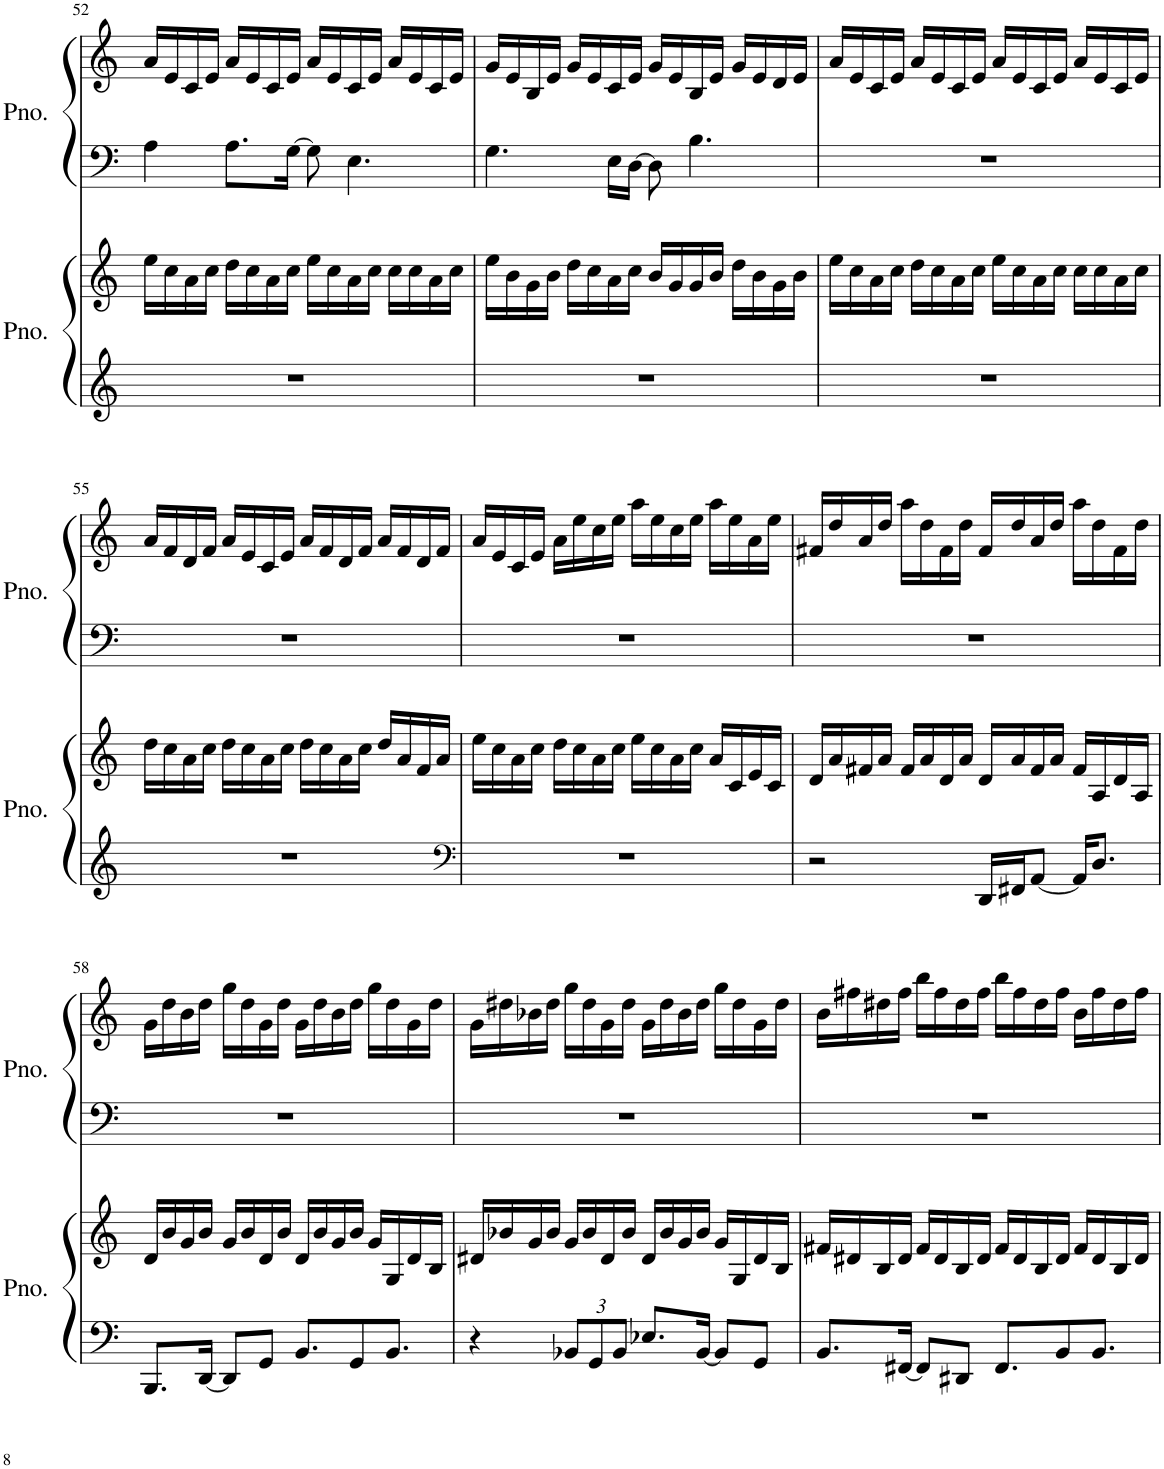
**kern	**kern	**kern	**kern
*part2	*part2	*part1	*part1
*staff4	*staff3	*staff2	*staff1
*I"Piano	*	*I"Piano	*
*I'Pno.	*	*I'Pno.	*
!!LO:PB:g=z
*clefG2	*clefG2	*clefF4	*clefG2
*k[]	*k[]	*k[]	*k[]
*M4/4	*M4/4	*M4/4	*M4/4
=52	=52	=52	=52
1r	16ee\LL	4A\	16a/LL
.	16cc\	.	16e/
.	16a\	.	16c/
.	16cc\JJ	.	16e/JJ
.	16dd\LL	8.A\L	16a/LL
.	16cc\	.	16e/
.	16a\	.	16c/
.	16cc\JJ	[16G\Jk	16e/JJ
.	16ee\LL	8G\]	16a/LL
.	16cc\	.	16e/
.	16a\	4.E\	16c/
.	16cc\JJ	.	16e/JJ
.	16cc\LL	.	16a/LL
.	16cc\	.	16e/
.	16a\	.	16c/
.	16cc\JJ	.	16e/JJ
=53	=53	=53	=53
1r	16ee\LL	4.G\	16g/LL
.	16b\	.	16e/
.	16g\	.	16B/
.	16b\JJ	.	16e/JJ
.	16dd\LL	.	16g/LL
.	16cc\	.	16e/
.	16a\	16E\LL	16c/
.	16cc\JJ	[16D\JJ	16e/JJ
.	16b/LL	8D\]	16g/LL
.	16g/	.	16e/
.	16g/	4.B\	16B/
.	16b/JJ	.	16e/JJ
.	16dd\LL	.	16g/LL
.	16b\	.	16e/
.	16g\	.	16d/
.	16b\JJ	.	16e/JJ
=54	=54	=54	=54
1r	16ee\LL	1r	16a/LL
.	16cc\	.	16e/
.	16a\	.	16c/
.	16cc\JJ	.	16e/JJ
.	16dd\LL	.	16a/LL
.	16cc\	.	16e/
.	16a\	.	16c/
.	16cc\JJ	.	16e/JJ
.	16ee\LL	.	16a/LL
.	16cc\	.	16e/
.	16a\	.	16c/
.	16cc\JJ	.	16e/JJ
.	16cc\LL	.	16a/LL
.	16cc\	.	16e/
.	16a\	.	16c/
.	16cc\JJ	.	16e/JJ
!!LO:LB:g=z
=55	=55	=55	=55
1r	16dd\LL	1r	16a/LL
.	16cc\	.	16f/
.	16a\	.	16d/
.	16cc\JJ	.	16f/JJ
.	16dd\LL	.	16a/LL
.	16cc\	.	16e/
.	16a\	.	16c/
.	16cc\JJ	.	16e/JJ
.	16dd\LL	.	16a/LL
.	16cc\	.	16f/
.	16a\	.	16d/
.	16cc\JJ	.	16f/JJ
.	16dd/LL	.	16a/LL
.	16a/	.	16f/
.	16f/	.	16d/
.	16a/JJ	.	16f/JJ
=56	=56	=56	=56
*clefF4	*	*	*
1r	16ee\LL	1r	16a/LL
.	16cc\	.	16e/
.	16a\	.	16c/
.	16cc\JJ	.	16e/JJ
.	16dd\LL	.	16a\LL
.	16cc\	.	16ee\
.	16a\	.	16cc\
.	16cc\JJ	.	16ee\JJ
.	16ee\LL	.	16aa\LL
.	16cc\	.	16ee\
.	16a\	.	16cc\
.	16cc\JJ	.	16ee\JJ
.	16a/LL	.	16aa\LL
.	16c/	.	16ee\
.	16e/	.	16a\
.	16c/JJ	.	16ee\JJ
=57	=57	=57	=57
2r	16d/LL	1r	16f#X/LL
.	16a/	.	16dd/
.	16f#X/	.	16a/
.	16a/JJ	.	16dd/JJ
.	16f#/LL	.	16aa\LL
.	16a/	.	16dd\
.	16d/	.	16f#\
.	16a/JJ	.	16dd\JJ
16DD/LL	16d/LL	.	16f#/LL
16FF#X/J	16a/	.	16dd/
[8AA/J	16f#/	.	16a/
.	16a/JJ	.	16dd/JJ
16AA/KL]	16f#/LL	.	16aa\LL
8.D/J	16A/	.	16dd\
.	16d/	.	16f#\
.	16A/JJ	.	16dd\JJ
!!LO:LB:g=z
=58	=58	=58	=58
8.BBB/L	16d/LL	1r	16g\LL
.	16b/	.	16dd\
.	16g/	.	16b\
[16DD/Jk	16b/JJ	.	16dd\JJ
8DD/L]	16g/LL	.	16gg\LL
.	16b/	.	16dd\
8GG/J	16d/	.	16g\
.	16b/JJ	.	16dd\JJ
8.BB/L	16d/LL	.	16g\LL
.	16b/	.	16dd\
.	16g/	.	16b\
8GG/	16b/JJ	.	16dd\JJ
.	16g/LL	.	16gg\LL
8.BB/J	16G/	.	16dd\
.	16d/	.	16g\
.	16B/JJ	.	16dd\JJ
=59	=59	=59	=59
4r	16d#X/LL	1r	16g\LL
.	16b-X/	.	16dd#X\
.	16g/	.	16b-X\
.	16b-/JJ	.	16dd#\JJ
*Xbrackettup	*	*	*
12BB-X/L	16g/LL	.	16gg\LL
.	16b-/	.	16dd#\
12GG/	.	.	.
.	16d#/	.	16g\
12BB-/J	.	.	.
.	16b-/JJ	.	16dd#\JJ
8.E-X/L	16d#/LL	.	16g\LL
.	16b-/	.	16dd#\
.	16g/	.	16b-\
[16BB-/Jk	16b-/JJ	.	16dd#\JJ
8BB-/L]	16g/LL	.	16gg\LL
.	16G/	.	16dd#\
8GG/J	16d#/	.	16g\
.	16B/JJ	.	16dd#\JJ
=60	=60	=60	=60
8.BB/L	16f#X/LL	1r	16b\LL
.	16d#X/	.	16ff#X\
.	16B/	.	16dd#X\
[16FF#X/Jk	16d#/JJ	.	16ff#\JJ
8FF#/L]	16f#/LL	.	16bb\LL
.	16d#/	.	16ff#\
8DD#X/J	16B/	.	16dd#\
.	16d#/JJ	.	16ff#\JJ
8.FF#/L	16f#/LL	.	16bb\LL
.	16d#/	.	16ff#\
.	16B/	.	16dd#\
8BB/	16d#/JJ	.	16ff#\JJ
.	16f#/LL	.	16b\LL
8.BB/J	16d#/	.	16ff#\
.	16B/	.	16dd#\
.	16d#/JJ	.	16ff#\JJ
=	=	=	=
*-	*-	*-	*-
